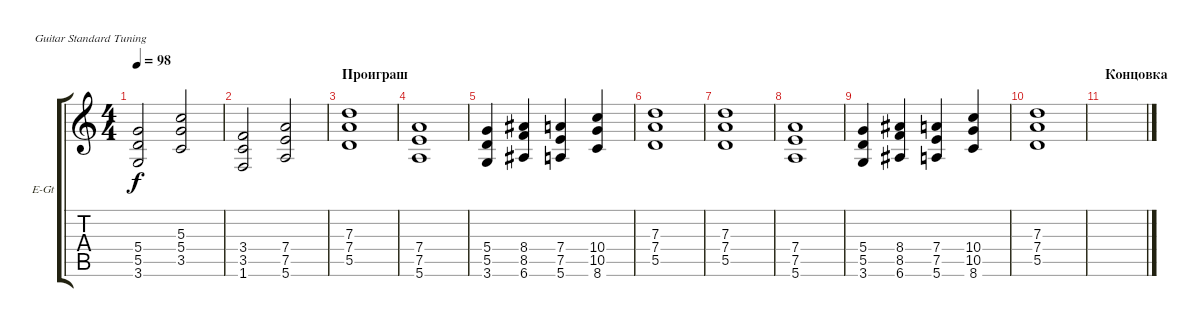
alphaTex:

\defaultSystemsLayout 4
\bracketExtendMode groupsimilarinstruments
\firstSystemTrackNameOrientation horizontal
\otherSystemsTrackNameOrientation horizontal
\track ("А. Андреев" "E-Gt") {instrument electricguitarclean}
\staff {score tabs}
\tuning (E4 B3 G3 D3 A2 E2)
\ts (4 4)
\tempo 98
\clef g2
\ks c
(3.6 5.5 5.4).2{dy f} (3.5 5.4 5.3).2 |
(1.6 3.5 3.4).2 (5.6 7.5 7.4).2 |
\section ("" "Проиграш")
(5.5 7.4 7.3).1 |
(5.6 7.5 7.4).1 |
(3.6 5.5 5.4).4 (6.6 8.5 8.4).4 (5.6 7.5 7.4).4 (8.6 10.5 10.4).4 |
(5.5 7.4 7.3).1 |
(5.5 7.4 7.3).1 |
(5.6 7.5 7.4).1 |
(3.6 5.5 5.4).4 (6.6 8.5 8.4).4 (5.6 7.5 7.4).4 (8.6 10.5 10.4).4 |
(5.5 7.4 7.3).1 |
\section ("" "Концовка")
